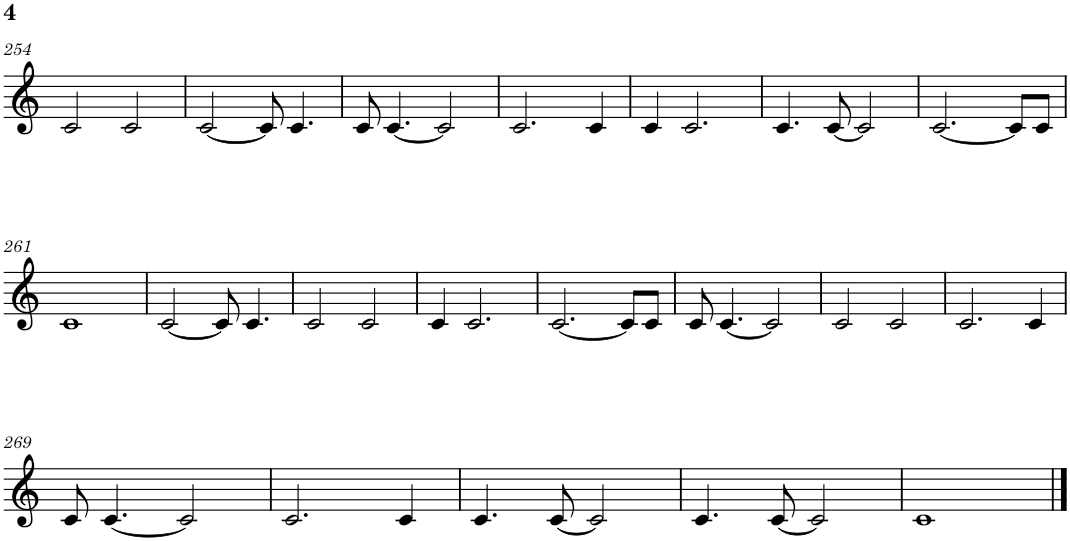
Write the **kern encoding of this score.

**kern
*part1
*staff1
*I"Piano
*I'Pno.
!!LO:PB:g=z
*clefG2
*k[]
*M4/4
=254
2c/
2c/
=255
[2c/
8c/]
4.c/
=256
8c/
[4.c/
2c/]
=257
2.c/
4c/
=258
4c/
2.c/
=259
4.c/
[8c/
2c/]
=260
[2.c/
8c/L]
8c/J
!!LO:LB:g=z
=261
1c
=262
[2c/
8c/]
4.c/
=263
2c/
2c/
=264
4c/
2.c/
=265
[2.c/
8c/L]
8c/J
=266
8c/
[4.c/
2c/]
=267
2c/
2c/
=268
2.c/
4c/
!!LO:LB:g=z
=269
8c/
[4.c/
2c/]
=270
2.c/
4c/
=271
4.c/
[8c/
2c/]
=272
4.c/
[8c/
2c/]
=273
1c
==
*-
